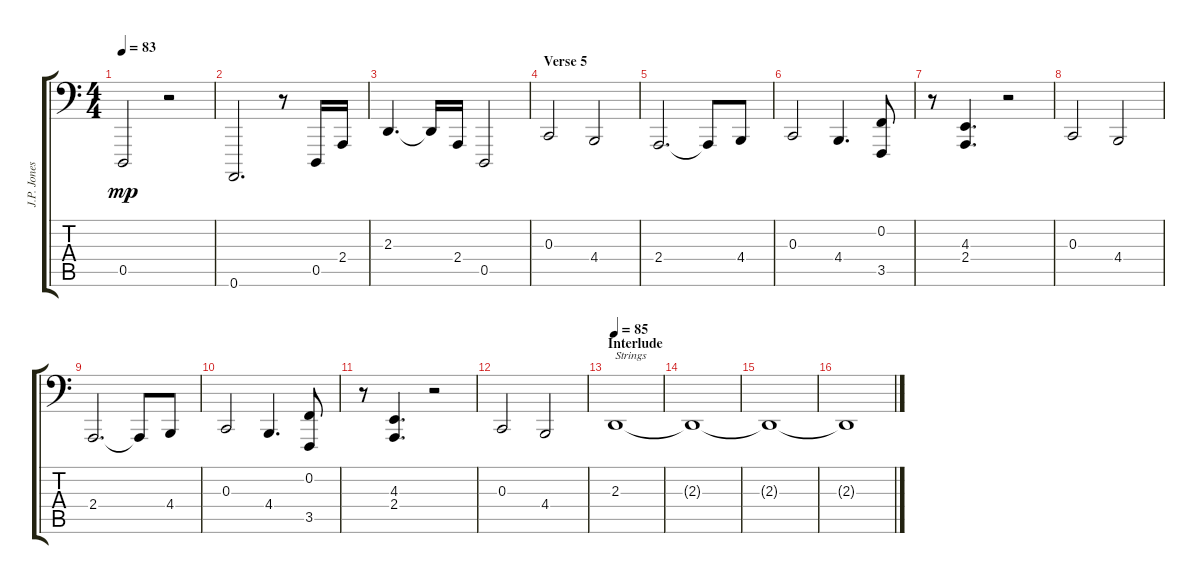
\track ("J.P. Jones (Keyboard B/Bass)" "J.P. Jones") {instrument electricpiano1}
\staff {score tabs}
\tuning (Bb2 F2 C2 G1 D1 A0) {hide}
\ts (4 4)
\tempo 83
\clef f4
\ks c
0.5.2{dy mp} r.2 |
0.6.2{d} r.8 0.5.16 2.4.16 |
2.3.4{d} 2.3{t}.16 2.4.16 0.5.2 |
\section ("" "Verse 5")
0.3.2 4.4.2 |
2.4.2{d} 2.4{t}.8 4.4.8 |
0.3.2 4.4.4{d} (0.2 3.5).8 |
r.8 (4.3 2.4).4{d} r.2 |
0.3.2 4.4.2 |
2.4.2{d} 2.4{t}.8 4.4.8 |
0.3.2 4.4.4{d} (0.2 3.5).8 |
r.8 (4.3 2.4).4{d} r.2 |
0.3.2 4.4.2 |
\section ("" "Interlude")
\tempo 85
2.3.1{txt "Strings"} |
2.3{t}.1 |
2.3{t}.1 |
2.3{t}.1
